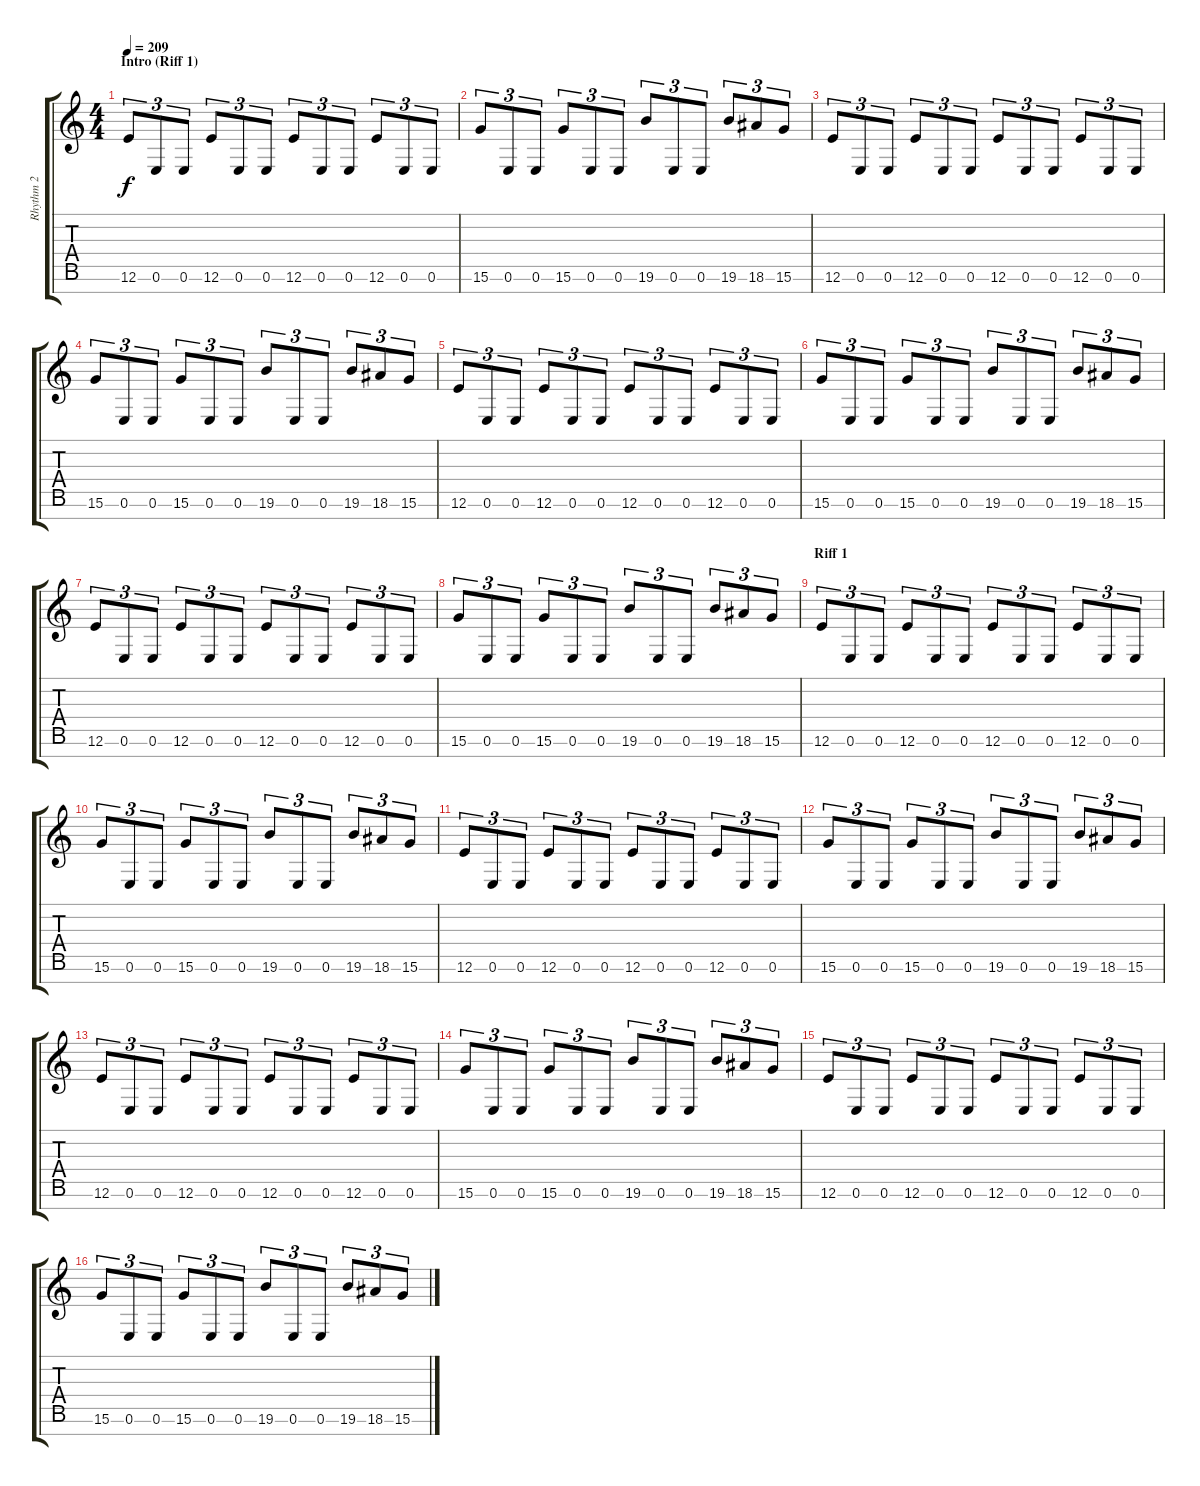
\track ("Rhythm 2" "Rhythm 2") {instrument overdrivenguitar}
\staff {score tabs}
\tuning (E4 B3 G3 D3 A2 E2 B1) {hide}
\ts (4 4)
\section ("" "Intro (Riff 1)")
\tempo 209
\clef g2
\ks c
12.6.8{tu (3 2) dy f instrument overdrivenguitar} 0.6.8{tu (3 2)} 0.6.8{tu (3 2)} 12.6.8{tu (3 2)} 0.6.8{tu (3 2)} 0.6.8{tu (3 2)} 12.6.8{tu (3 2)} 0.6.8{tu (3 2)} 0.6.8{tu (3 2)} 12.6.8{tu (3 2)} 0.6.8{tu (3 2)} 0.6.8{tu (3 2)} |
15.6.8{tu (3 2)} 0.6.8{tu (3 2)} 0.6.8{tu (3 2)} 15.6.8{tu (3 2)} 0.6.8{tu (3 2)} 0.6.8{tu (3 2)} 19.6.8{tu (3 2)} 0.6.8{tu (3 2)} 0.6.8{tu (3 2)} 19.6.8{tu (3 2)} 18.6.8{tu (3 2)} 15.6.8{tu (3 2)} |
12.6.8{tu (3 2)} 0.6.8{tu (3 2)} 0.6.8{tu (3 2)} 12.6.8{tu (3 2)} 0.6.8{tu (3 2)} 0.6.8{tu (3 2)} 12.6.8{tu (3 2)} 0.6.8{tu (3 2)} 0.6.8{tu (3 2)} 12.6.8{tu (3 2)} 0.6.8{tu (3 2)} 0.6.8{tu (3 2)} |
15.6.8{tu (3 2)} 0.6.8{tu (3 2)} 0.6.8{tu (3 2)} 15.6.8{tu (3 2)} 0.6.8{tu (3 2)} 0.6.8{tu (3 2)} 19.6.8{tu (3 2)} 0.6.8{tu (3 2)} 0.6.8{tu (3 2)} 19.6.8{tu (3 2)} 18.6.8{tu (3 2)} 15.6.8{tu (3 2)} |
12.6.8{tu (3 2)} 0.6.8{tu (3 2)} 0.6.8{tu (3 2)} 12.6.8{tu (3 2)} 0.6.8{tu (3 2)} 0.6.8{tu (3 2)} 12.6.8{tu (3 2)} 0.6.8{tu (3 2)} 0.6.8{tu (3 2)} 12.6.8{tu (3 2)} 0.6.8{tu (3 2)} 0.6.8{tu (3 2)} |
15.6.8{tu (3 2)} 0.6.8{tu (3 2)} 0.6.8{tu (3 2)} 15.6.8{tu (3 2)} 0.6.8{tu (3 2)} 0.6.8{tu (3 2)} 19.6.8{tu (3 2)} 0.6.8{tu (3 2)} 0.6.8{tu (3 2)} 19.6.8{tu (3 2)} 18.6.8{tu (3 2)} 15.6.8{tu (3 2)} |
12.6.8{tu (3 2)} 0.6.8{tu (3 2)} 0.6.8{tu (3 2)} 12.6.8{tu (3 2)} 0.6.8{tu (3 2)} 0.6.8{tu (3 2)} 12.6.8{tu (3 2)} 0.6.8{tu (3 2)} 0.6.8{tu (3 2)} 12.6.8{tu (3 2)} 0.6.8{tu (3 2)} 0.6.8{tu (3 2)} |
15.6.8{tu (3 2)} 0.6.8{tu (3 2)} 0.6.8{tu (3 2)} 15.6.8{tu (3 2)} 0.6.8{tu (3 2)} 0.6.8{tu (3 2)} 19.6.8{tu (3 2)} 0.6.8{tu (3 2)} 0.6.8{tu (3 2)} 19.6.8{tu (3 2)} 18.6.8{tu (3 2)} 15.6.8{tu (3 2)} |
\section ("" "Riff 1")
12.6.8{tu (3 2)} 0.6.8{tu (3 2)} 0.6.8{tu (3 2)} 12.6.8{tu (3 2)} 0.6.8{tu (3 2)} 0.6.8{tu (3 2)} 12.6.8{tu (3 2)} 0.6.8{tu (3 2)} 0.6.8{tu (3 2)} 12.6.8{tu (3 2)} 0.6.8{tu (3 2)} 0.6.8{tu (3 2)} |
15.6.8{tu (3 2)} 0.6.8{tu (3 2)} 0.6.8{tu (3 2)} 15.6.8{tu (3 2)} 0.6.8{tu (3 2)} 0.6.8{tu (3 2)} 19.6.8{tu (3 2)} 0.6.8{tu (3 2)} 0.6.8{tu (3 2)} 19.6.8{tu (3 2)} 18.6.8{tu (3 2)} 15.6.8{tu (3 2)} |
12.6.8{tu (3 2)} 0.6.8{tu (3 2)} 0.6.8{tu (3 2)} 12.6.8{tu (3 2)} 0.6.8{tu (3 2)} 0.6.8{tu (3 2)} 12.6.8{tu (3 2)} 0.6.8{tu (3 2)} 0.6.8{tu (3 2)} 12.6.8{tu (3 2)} 0.6.8{tu (3 2)} 0.6.8{tu (3 2)} |
15.6.8{tu (3 2)} 0.6.8{tu (3 2)} 0.6.8{tu (3 2)} 15.6.8{tu (3 2)} 0.6.8{tu (3 2)} 0.6.8{tu (3 2)} 19.6.8{tu (3 2)} 0.6.8{tu (3 2)} 0.6.8{tu (3 2)} 19.6.8{tu (3 2)} 18.6.8{tu (3 2)} 15.6.8{tu (3 2)} |
12.6.8{tu (3 2)} 0.6.8{tu (3 2)} 0.6.8{tu (3 2)} 12.6.8{tu (3 2)} 0.6.8{tu (3 2)} 0.6.8{tu (3 2)} 12.6.8{tu (3 2)} 0.6.8{tu (3 2)} 0.6.8{tu (3 2)} 12.6.8{tu (3 2)} 0.6.8{tu (3 2)} 0.6.8{tu (3 2)} |
15.6.8{tu (3 2)} 0.6.8{tu (3 2)} 0.6.8{tu (3 2)} 15.6.8{tu (3 2)} 0.6.8{tu (3 2)} 0.6.8{tu (3 2)} 19.6.8{tu (3 2)} 0.6.8{tu (3 2)} 0.6.8{tu (3 2)} 19.6.8{tu (3 2)} 18.6.8{tu (3 2)} 15.6.8{tu (3 2)} |
12.6.8{tu (3 2)} 0.6.8{tu (3 2)} 0.6.8{tu (3 2)} 12.6.8{tu (3 2)} 0.6.8{tu (3 2)} 0.6.8{tu (3 2)} 12.6.8{tu (3 2)} 0.6.8{tu (3 2)} 0.6.8{tu (3 2)} 12.6.8{tu (3 2)} 0.6.8{tu (3 2)} 0.6.8{tu (3 2)} |
15.6.8{tu (3 2)} 0.6.8{tu (3 2)} 0.6.8{tu (3 2)} 15.6.8{tu (3 2)} 0.6.8{tu (3 2)} 0.6.8{tu (3 2)} 19.6.8{tu (3 2)} 0.6.8{tu (3 2)} 0.6.8{tu (3 2)} 19.6.8{tu (3 2)} 18.6.8{tu (3 2)} 15.6.8{tu (3 2)}
